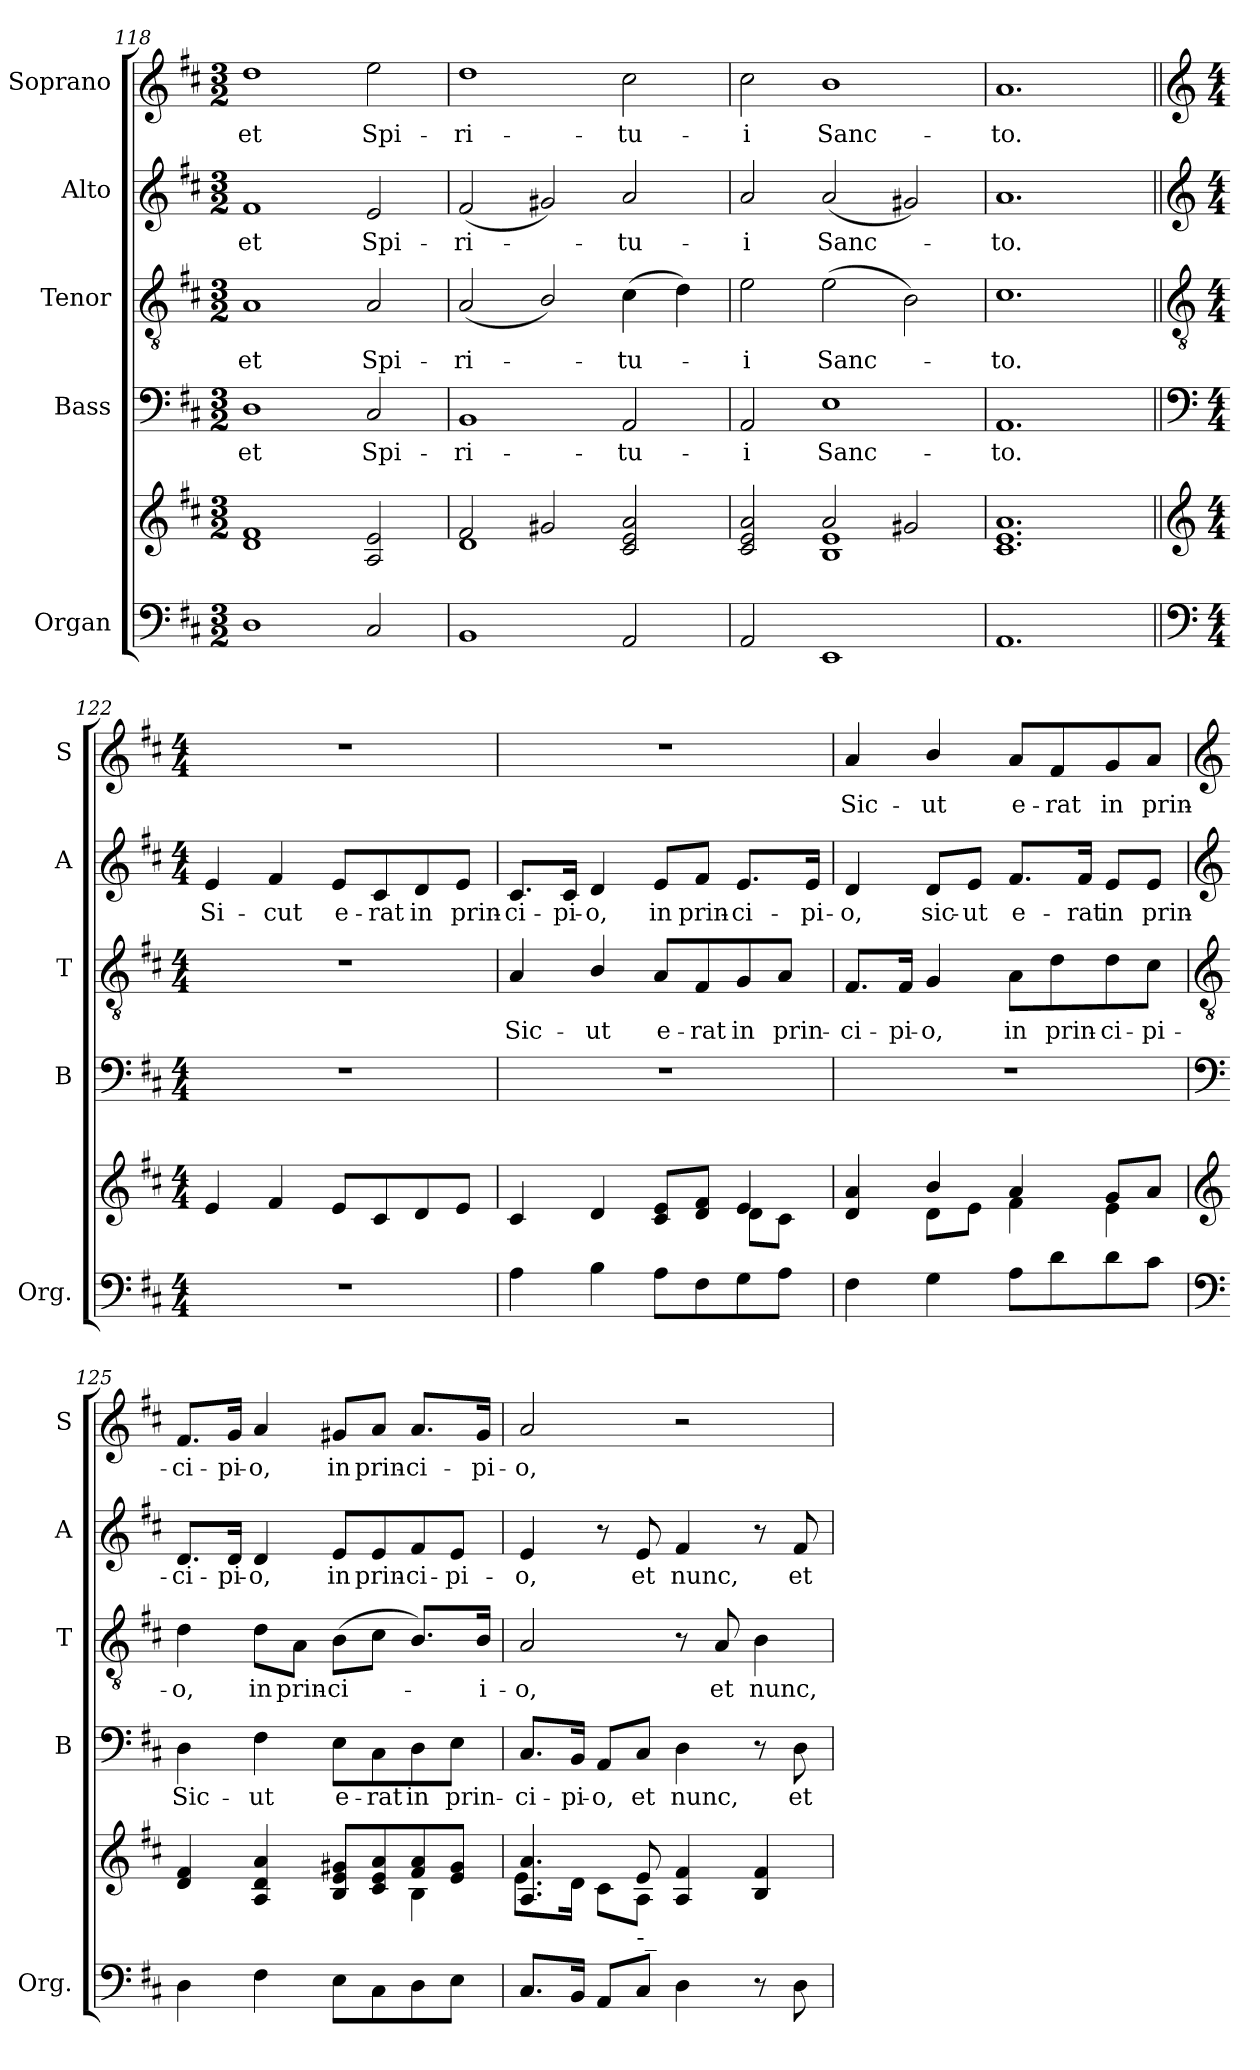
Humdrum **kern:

**kern	**kern	**kern	**text	**kern	**text	**kern	**text	**kern	**text
*part5	*part5	*part4	*part4	*part3	*part3	*part2	*part2	*part1	*part1
*staff6	*staff5	*staff4	*staff4	*staff3	*staff3	*staff2	*staff2	*staff1	*staff1
*I"Organ	*	*I"Bass	*	*I"Tenor	*	*I"Alto	*	*I"Soprano	*
*I'Org.	*	*I'B	*	*I'T	*	*I'A	*	*I'S	*
*clefF4	*clefG2	*clefF4	*	*clefGv2	*	*clefG2	*	*clefG2	*
*k[f#c#]	*k[f#c#]	*k[f#c#]	*	*k[f#c#]	*	*k[f#c#]	*	*k[f#c#]	*
*M3/2	*M3/2	*M3/2	*	*M3/2	*	*M3/2	*	*M3/2	*
=118	=118	=118	=118	=118	=118	=118	=118	=118	=118
*	*^	*	*	*	*	*	*	*	*
1D	1f#	1d	1D	et	1A	et	1f#	et	1dd	et
2C#/	2A/ 2e/	2ryy	2C#/	Spi-	2A/	Spi-	2e/	Spi-	2ee\	Spi-
=119	=119	=119	=119	=119	=119	=119	=119	=119	=119	=119
1BB	2f#/	1d	1BB	ri-	(2A/	ri-	(2f#/	ri-	1dd	ri-
.	2g#X/	.	.	.	2B/)	.	2g#X/)	.	.	.
2AA/	2c#/ 2e/ 2a/	2ryy	2AA/	tu-	(4c#\	tu-	2a/	tu-	2cc#\	tu-
.	.	.	.	.	4d\)	.	.	.	.	.
=120	=120	=120	=120	=120	=120	=120	=120	=120	=120	=120
2AA/	2c#/ 2e/ 2a/	2ryy	2AA/	i	2e\	i	2a/	i	2cc#\	i
1EE	2a/	1B 1e	1E	Sanc-	(2e\	Sanc-	(2a/	Sanc-	1b	Sanc-
.	2g#X/	.	.	.	2B\)	.	2g#X/)	.	.	.
*	*v	*v	*	*	*	*	*	*	*	*
=121	=121	=121	=121	=121	=121	=121	=121	=121	=121
1.AA	1.c# 1.e 1.a	1.AA	to.	1.c#	to.	1.a	to.	1.a	to.
!!LO:PB:g=z
=122||	=122||	=122||	=122||	=122||	=122||	=122||	=122||	=122||	=122||
*clefF4	*clefG2	*clefF4	*	*clefGv2	*	*clefG2	*	*clefG2	*
*M4/4	*M4/4	*M4/4	*	*M4/4	*	*M4/4	*	*M4/4	*
*	*	*	*	*	*	*	*	*MM90	*
1r	4e/	1r	.	1r	.	4e/	Si-	1r	.
.	4f#/	.	.	.	.	4f#/	cut	.	.
.	8e/L	.	.	.	.	8e/L	e-	.	.
.	8c#/	.	.	.	.	8c#/	rat	.	.
.	8d/	.	.	.	.	8d/	in	.	.
.	8e/J	.	.	.	.	8e/J	prin-	.	.
=123	=123	=123	=123	=123	=123	=123	=123	=123	=123
*	*^	*	*	*	*	*	*	*	*
4A\	4c#/	2.ryy	1r	.	4A/	Sic-	8.c#/L	ci-	1r	.
.	.	.	.	.	.	.	16c#/Jk	pi-	.	.
4B\	4d/	.	.	.	4B/	ut	4d/	o,	.	.
8A\L	8c#/ 8e/L	.	.	.	8A/L	e-	8e/L	in	.	.
8F#\	8d/ 8f#/J	.	.	.	8F#/	rat	8f#/J	prin-	.	.
8G\	4e/	8d\L	.	.	8G/	in	8.e/L	ci-	.	.
8A\J	.	8c#\J	.	.	8A/J	prin-	.	.	.	.
.	.	.	.	.	.	.	16e/Jk	pi-	.	.
=124	=124	=124	=124	=124	=124	=124	=124	=124	=124	=124
4F#\	4d/ 4a/	4ryy	1r	.	8.F#/L	ci-	4d/	o,	4a/	Sic-
.	.	.	.	.	16F#/Jk	pi-	.	.	.	.
4G\	4b/	8d\L	.	.	4G/	o,	8d/L	sic-	4b/	ut
.	.	8e\J	.	.	.	.	8e/J	ut	.	.
8A\L	4a/	4f#\	.	.	8A\L	in	8.f#/L	e-	8a/L	e-
8d\	.	.	.	.	8d\	prin-	.	.	8f#/	rat
.	.	.	.	.	.	.	16f#/Jk	rat	.	.
8d\	8g/L	4e\	.	.	8d\	ci-	8e/L	in	8g/	in
8c#\J	8a/J	.	.	.	8c#\J	pi-	8e/J	prin-	8a/J	prin-
!!LO:LB:g=z
=125	=125	=125	=125	=125	=125	=125	=125	=125	=125	=125
*clefF4	*clefG2	*	*clefF4	*	*clefGv2	*	*clefG2	*	*clefG2	*
4D\	4d/ 4f#/	2.ryy	4D\	Sic-	4d\	o,	8.d/L	ci-	8.f#/L	ci-
.	.	.	.	.	.	.	16d/Jk	pi-	16g/Jk	pi-
4F#\	4A/ 4d/ 4a/	.	4F#\	ut	8d\L	in	4d/	o,	4a/	o,
.	.	.	.	.	8A\J	prin-	.	.	.	.
8E\L	8B/ 8e/ 8g#X/L	.	8E\L	e-	(8B\L	ci-	8e/L	in	8g#X/L	in
8C#\	8c#/ 8e/ 8a/	.	8C#\	rat	8c#\J	.	8e/	prin-	8a/J	prin-
8D\	8f#/ 8a/	4B\	8D\	in	8.B/L)	.	8f#/	ci-	8.a/L	ci-
8E\J	8e/ 8g#/J	.	8E\J	prin-	.	.	8e/J	pi-	.	.
.	.	.	.	.	16B/Jk	i-	.	.	16g#/Jk	pi-
=126	=126	=126	=126	=126	=126	=126	=126	=126	=126	=126
8.C#/L	4.A/ 4.a/	8.e\L	8.C#/L	ci-	2A/	o,	4e/	o,	2a/	o,
16BB/Jk	.	16d\Jk	16BB/Jk	pi-	.	.	.	.	.	.
8AA/L	.	8c#\L	8AA/L	o,	.	.	8r	.	.	.
!	!LO:TX:b:t=-_	!	!	!	!	!	!	!	!	!
8C#/J	8e/	8A\J	8C#/J	et	.	.	8e/	et	.	.
4D\	4A/ 4f#/	2ryy	4D\	nunc,	8r	.	4f#/	nunc,	2r	.
.	.	.	.	.	8A/	et	.	.	.	.
8r	4B/ 4f#/	.	8r	.	4B\	nunc,	8r	.	.	.
8D\	.	.	8D\	et	.	.	8f#/	et	.	.
*	*v	*v	*	*	*	*	*	*	*	*
=	=	=	=	=	=	=	=	=	=
*-	*-	*-	*-	*-	*-	*-	*-	*-	*-
